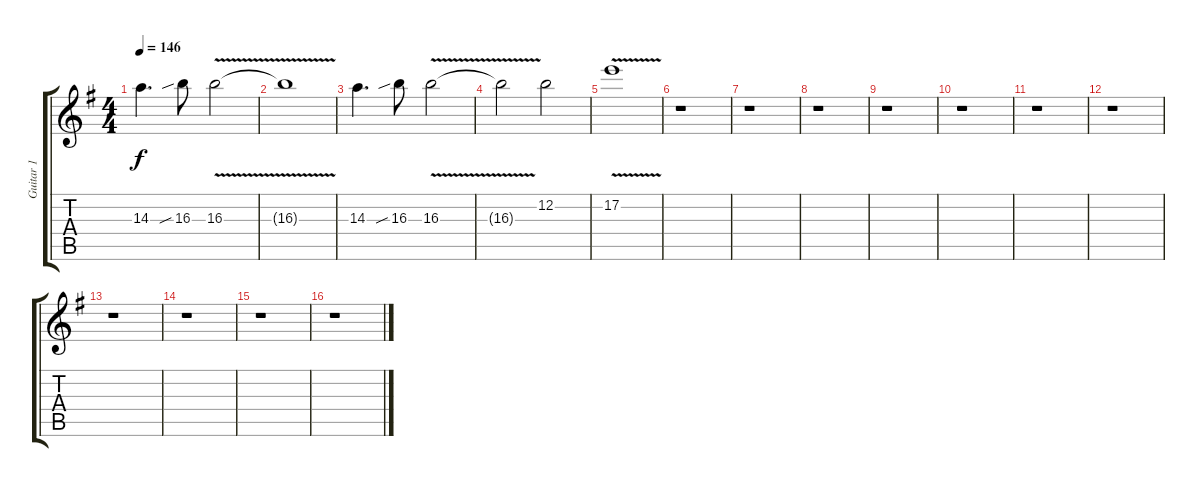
\track ("Guitar 1" "Guitar 1") {instrument overdrivenguitar}
\staff {score tabs}
\tuning (E4 B3 G3 D3 A2 E2) {hide}
\ts (4 4)
\tempo 146
\clef g2
\ks g
14.3.4{d dy f} 16.3{sib}.8 16.3{v}.2 |
16.3{t}.1 |
14.3.4{d} 16.3{sib}.8 16.3{v}.2 |
16.3{t}.2 12.2.2 |
17.2{v}.1 |
r.1 |
r.1 |
r.1 |
r.1 |
r.1 |
r.1 |
r.1 |
r.1 |
r.1 |
r.1 |
r.1
